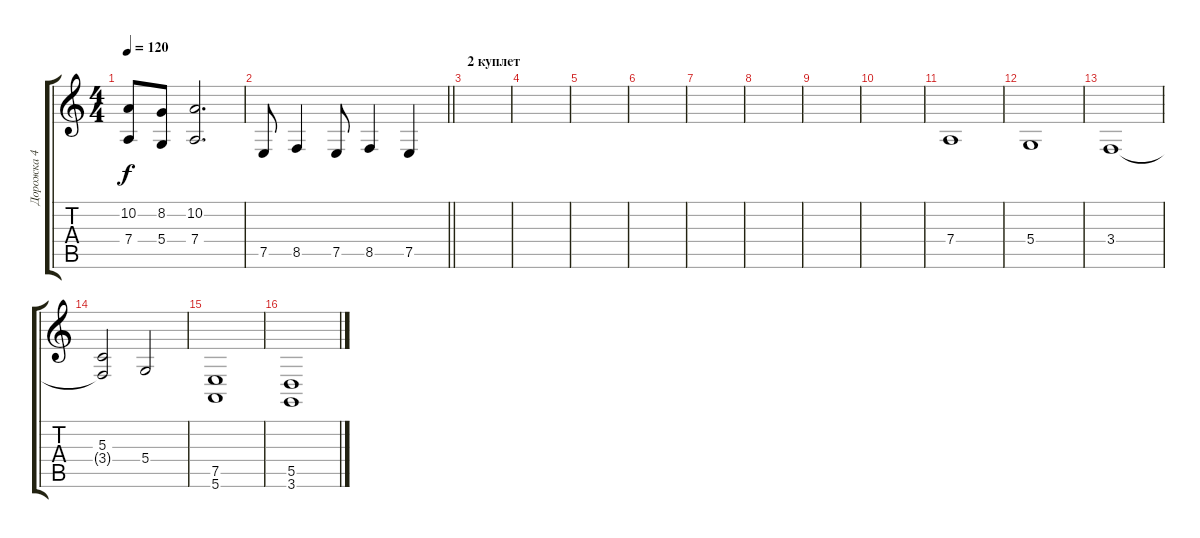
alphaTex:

\track ("Дорожка 4" "Дорожка 4") {instrument violin}
\staff {score tabs}
\tuning (E4 B3 G3 D3 A2 E2) {hide}
\ts (4 4)
\tempo 120
\clef g2
\ks c
(10.2 7.4).8{dy f} (8.2 5.4).8 (10.2 7.4).2{d} |
\barLineRight lightlight
7.5.8 8.5.4 7.5.8 8.5.4 7.5.4 |
\section ("" "2 куплет")
|
|
|
|
|
|
|
|
7.4.1 |
5.4.1 |
3.4.1 |
(5.3 3.4{t}).2 5.4.2 |
(7.5 5.6).1 |
(5.5 3.6).1
